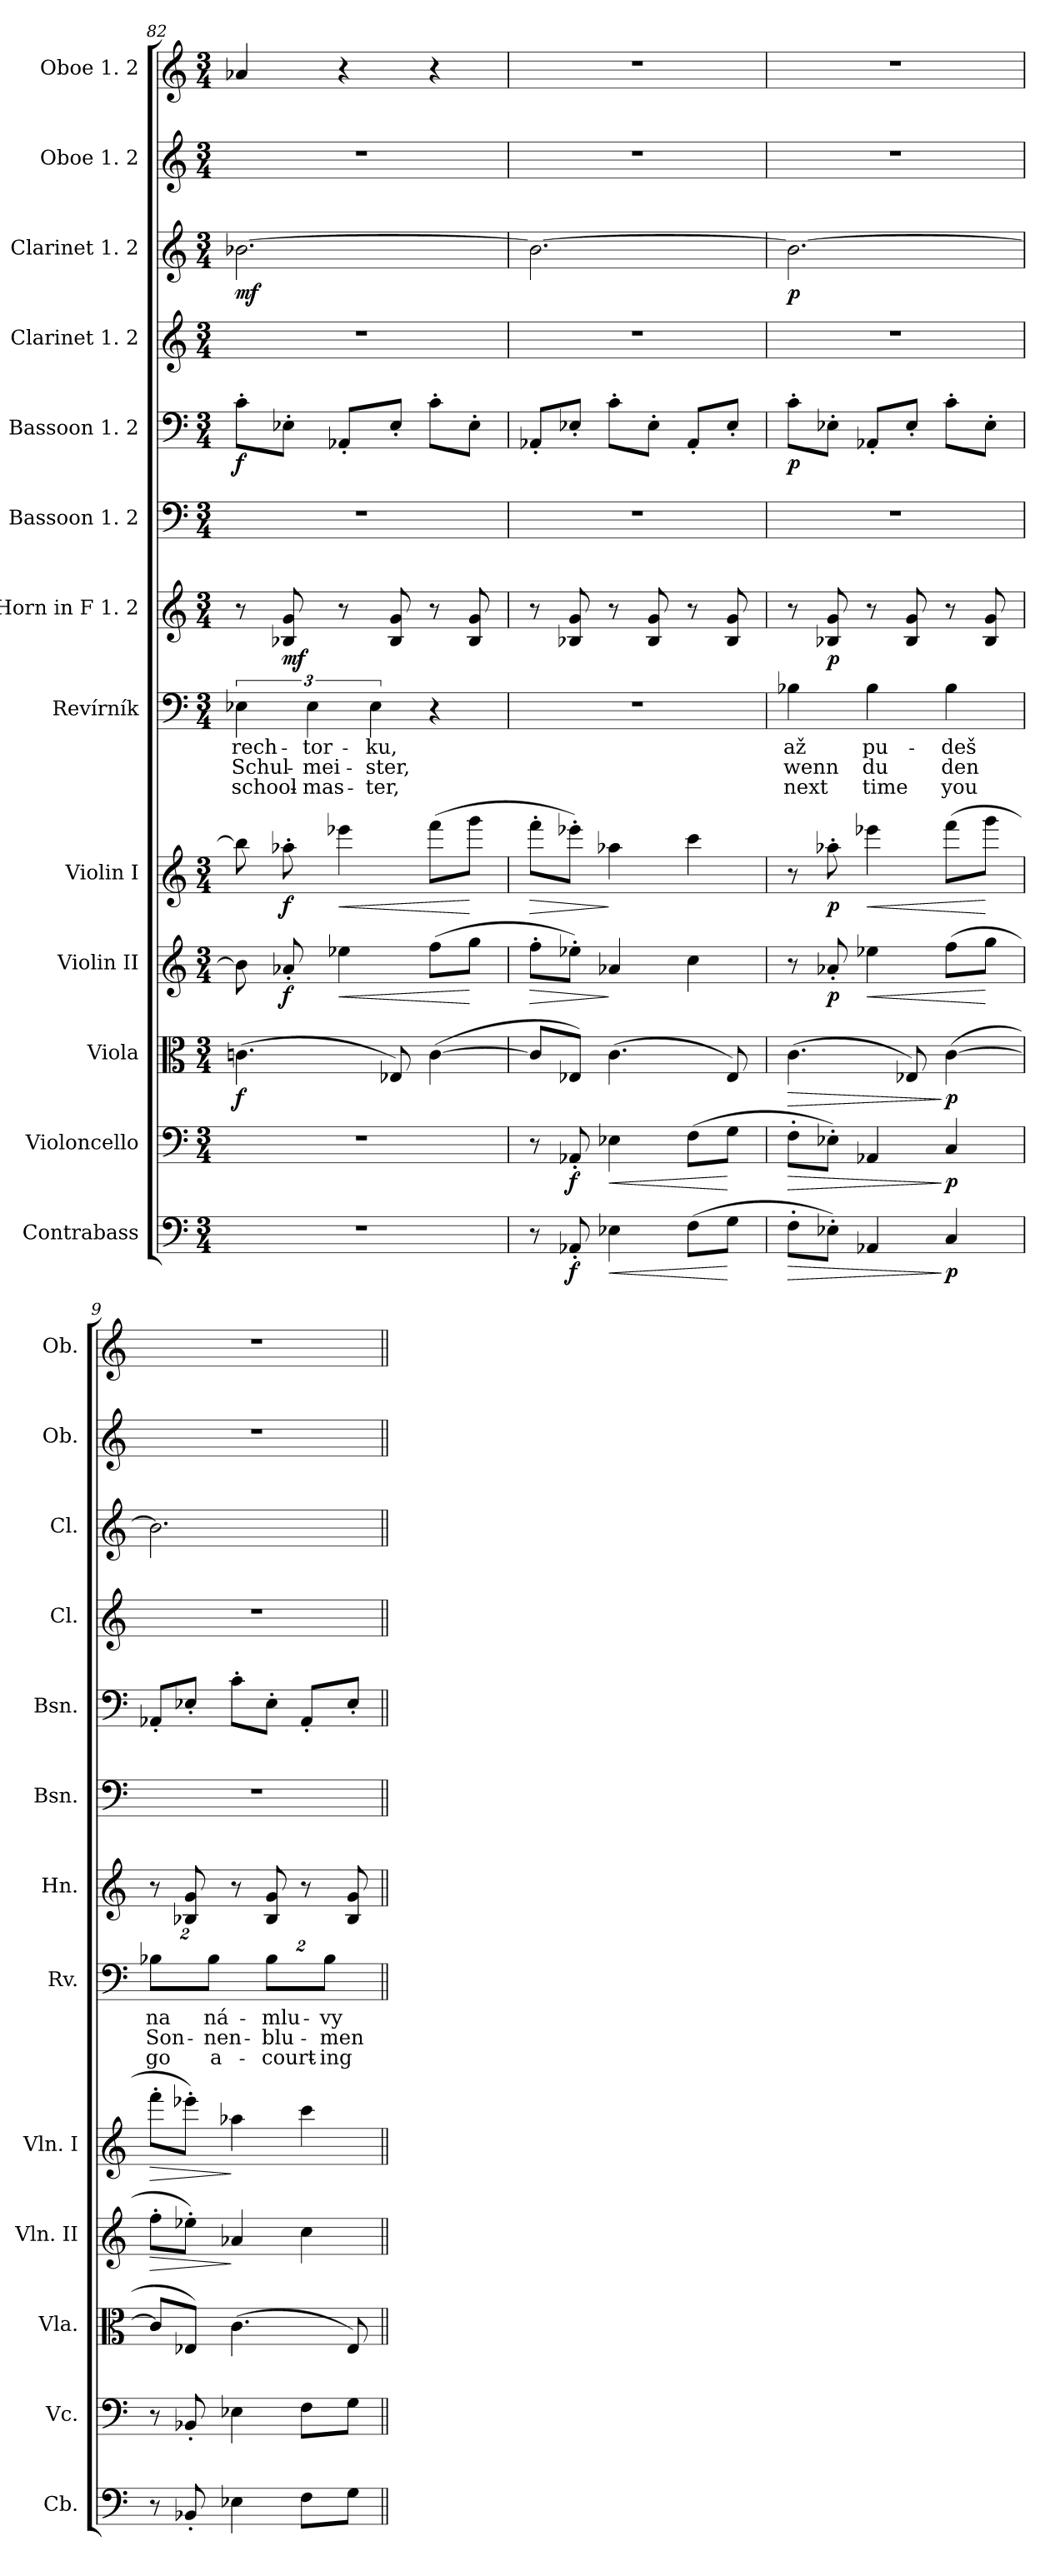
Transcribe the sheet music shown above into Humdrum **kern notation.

**kern	**dynam	**kern	**dynam	**kern	**dynam	**kern	**dynam	**kern	**dynam	**kern	**text	**text	**text	**kern	**dynam	**kern	**kern	**dynam	**kern	**kern	**dynam	**kern	**kern
*part13	*part13	*part12	*part12	*part11	*part11	*part10	*part10	*part9	*part9	*part8	*part8	*part8	*part8	*part7	*part7	*part6	*part5	*part5	*part4	*part3	*part3	*part2	*part1
*staff13	*staff13	*staff12	*staff12	*staff11	*staff11	*staff10	*staff10	*staff9	*staff9	*staff8	*staff8	*staff8	*staff8	*staff7	*staff7	*staff6	*staff5	*staff5	*staff4	*staff3	*staff3	*staff2	*staff1
*I"Contrabass	*	*I"Violoncello	*	*I"Viola	*	*I"Violin II	*	*I"Violin I	*	*I"Revírník	*	*	*	*I"Horn in F 1. 2	*	*I"Bassoon 1. 2	*I"Bassoon 1. 2	*	*I"Clarinet 1. 2	*I"Clarinet 1. 2	*	*I"Oboe 1. 2	*I"Oboe 1. 2
*I'Cb.	*	*I'Vc.	*	*I'Vla.	*	*I'Vln. II	*	*I'Vln. I	*	*I'Rv.	*	*	*	*I'Hn.	*	*I'Bsn.	*I'Bsn.	*	*I'Cl.	*I'Cl.	*	*I'Ob.	*I'Ob.
*clefF4	*	*clefF4	*	*clefC3	*	*clefG2	*	*clefG2	*	*clefF4	*	*	*	*clefG2	*	*clefF4	*clefF4	*	*clefG2	*clefG2	*	*clefG2	*clefG2
*ITrd7c12	*	*	*	*	*	*	*	*	*	*	*	*	*	*ITrd4c7	*	*	*	*	*ITrd1c2	*ITrd1c2	*	*	*
*k[]	*	*k[]	*	*k[]	*	*k[]	*	*k[]	*	*k[]	*	*	*	*k[b-]	*	*k[]	*k[]	*	*k[b-e-]	*k[b-e-]	*	*k[]	*k[]
*M3/4	*	*M3/4	*	*M3/4	*	*M3/4	*	*M3/4	*	*M3/4	*	*	*	*M3/4	*	*M3/4	*M3/4	*	*M3/4	*M3/4	*	*M3/4	*M3/4
=82	=82	=82	=82	=82	=82	=82	=82	=82	=82	=82	=82	=82	=82	=82	=82	=82	=82	=82	=82	=82	=82	=82	=82
!	!	!	!	!	!	!	!	!	!	!	!	!LO:LY:i	!	!	!	!	!	!	!	!	!	!	!
4%3r	.	4%3r	.	(4.cn	f	8b-]	.	8bb-]	.	6E-X	rech-	Schul-	school-	8r	.	4%3r	8c'\L	f	4%3r	[2.a-X	mf	4%3r	4a-X
.	.	.	.	.	.	8a-X'	f	8aa-X'	f	.	.	.	.	8E-X 8c	mf	.	8E-X'\J	.	.	.	.	.	.
!	!	!	!	!	!	!	!	!	!	!	!	!LO:LY:i	!	!	!	!	!	!	!	!	!	!	!
.	.	.	.	.	.	.	.	.	.	6E-	-tor-	-mei-	-mas-	.	.	.	.	.	.	.	.	.	.
!	!	!	!	!	!	!	!LO:HP:b	!	!LO:HP:b	!	!	!	!	!	!	!	!	!	!	!	!	!	!
.	.	.	.	.	.	4ee-X	<	4eee-X	<	.	.	.	.	8r	.	.	8AA-X'/L	.	.	.	.	.	4r
!	!	!	!	!	!	!	!	!	!	!	!	!LO:LY:i	!	!	!	!	!	!	!	!	!	!	!
.	.	.	.	.	.	.	.	.	.	6E-	-ku,	-ster,	-ter,	.	.	.	.	.	.	.	.	.	.
.	.	.	.	8E-X)	.	.	.	.	.	.	.	.	.	8E- 8c	.	.	8E-'/J	.	.	.	.	.	.
.	.	.	.	([4c	.	(8ffL	.	(8fffL	.	4r	.	.	.	8r	.	.	8c'\L	.	.	.	.	.	4r
.	.	.	.	.	.	8ggJ	[	8gggJ	[	.	.	.	.	8E- 8c	.	.	8E-'\J	.	.	.	.	.	.
=83	=83	=83	=83	=83	=83	=83	=83	=83	=83	=83	=83	=83	=83	=83	=83	=83	=83	=83	=83	=83	=83	=83	=83
!	!	!	!	!	!	!	!LO:HP:b	!	!LO:HP:b	!	!	!	!	!	!	!	!	!	!	!	!	!	!
8r	.	8r	.	8cL]	.	8ff'L	>	8fff'L	>	4%3r	.	.	.	8r	.	4%3r	8AA-X'/L	.	4%3r	2.a-_	.	4%3r	4%3r
8AAA-X'	f	8AA-X'	f	8E-XJ)	.	8ee-X'J)	.	8eee-X'J)	.	.	.	.	.	8E-X 8c	.	.	8E-X'/J	.	.	.	.	.	.
!	!LO:HP:b	!	!LO:HP:b	!	!	!	!	!	!	!	!	!	!	!	!	!	!	!	!	!	!	!	!
4EE-X	<	4E-X	<	(4.c	.	4a-X	]	4aa-X	]	.	.	.	.	8r	.	.	8c'\L	.	.	.	.	.	.
.	.	.	.	.	.	.	.	.	.	.	.	.	.	8E- 8c	.	.	8E-'\J	.	.	.	.	.	.
(8FFL	.	(8FL	.	.	.	4cc	.	4ccc	.	.	.	.	.	8r	.	.	8AA-'/L	.	.	.	.	.	.
8GGJ	[	8GJ	[	8E-)	.	.	.	.	.	.	.	.	.	8E- 8c	.	.	8E-'/J	.	.	.	.	.	.
=84	=84	=84	=84	=84	=84	=84	=84	=84	=84	=84	=84	=84	=84	=84	=84	=84	=84	=84	=84	=84	=84	=84	=84
!	!LO:HP:b	!	!LO:HP:b	!	!LO:HP:b	!	!	!	!	!	!	!LO:LY:i	!	!	!	!	!	!	!	!	!	!	!
8FF'L	>	8F'L	>	(4.c	>	8r	.	8r	.	4B-X	až	wenn	next	8r	.	4%3r	8c'\L	p	4%3r	2.a-_	p	4%3r	4%3r
8EE-X'J)	.	8E-X'J)	.	.	.	8a-X'	p	8aa-X'	p	.	.	.	.	8E-X 8c	p	.	8E-X'\J	.	.	.	.	.	.
!	!	!	!	!	!	!	!LO:HP:b	!	!LO:HP:b	!	!	!LO:LY:i	!	!	!	!	!	!	!	!	!	!	!
4AAA-X	.	4AA-X	.	.	.	4ee-X	<	4eee-X	<	4B-	pu-	du	time	8r	.	.	8AA-X'/L	.	.	.	.	.	.
.	.	.	.	8E-X)	.	.	.	.	.	.	.	.	.	8E- 8c	.	.	8E-'/J	.	.	.	.	.	.
!	!	!	!	!	!	!	!	!	!	!	!	!LO:LY:i	!	!	!	!	!	!	!	!	!	!	!
4CC	] p	4C	] p	([4c	] p	(8ffL	.	(8fffL	.	4B-	-deš	den	you	8r	.	.	8c'\L	.	.	.	.	.	.
.	.	.	.	.	.	8ggJ	[	8gggJ	[	.	.	.	.	8E- 8c	.	.	8E-'\J	.	.	.	.	.	.
=9	=9	=9	=9	=9	=9	=9	=9	=9	=9	=9	=9	=9	=9	=9	=9	=9	=9	=9	=9	=9	=9	=9	=9
!	!	!	!	!	!	!	!LO:HP:b	!	!LO:HP:b	!	!	!LO:LY:i	!	!	!	!	!	!	!	!	!	!	!
8r	.	8r	.	8cL]	.	8ff'L	>	8fff'L	>	16%3B-X\L	na	Son-	go	8r	.	4%3r	8AA-X'/L	.	4%3r	2.a-]	.	4%3r	4%3r
8BBB-X'	.	8BB-X'	.	8E-XJ)	.	8ee-X'J)	.	8eee-X'J)	.	.	.	.	.	8E-X 8c	.	.	8E-X'/J	.	.	.	.	.	.
!	!	!	!	!	!	!	!	!	!	!	!	!LO:LY:i	!	!	!	!	!	!	!	!	!	!	!
.	.	.	.	.	.	.	.	.	.	16%3B-\J	ná-	-nen-	a-	.	.	.	.	.	.	.	.	.	.
4EE-X	.	4E-X	.	(4.c	.	4a-X	]	4aa-X	]	.	.	.	.	8r	.	.	8c'\L	.	.	.	.	.	.
!	!	!	!	!	!	!	!	!	!	!	!	!LO:LY:i	!	!	!	!	!	!	!	!	!	!	!
.	.	.	.	.	.	.	.	.	.	16%3B-\L	-mlu-	-blu-	-court-	8E- 8c	.	.	8E-'\J	.	.	.	.	.	.
8FFiL	.	8FiL	.	.	.	4cc	.	4ccc	.	.	.	.	.	8r	.	.	8AA-'/L	.	.	.	.	.	.
!	!	!	!	!	!	!	!	!	!	!	!	!LO:LY:i	!	!	!	!	!	!	!	!	!	!	!
.	.	.	.	.	.	.	.	.	.	16%3B-\J	-vy	-men	-ing	.	.	.	.	.	.	.	.	.	.
8GGJ	.	8GJ	.	8E-)	.	.	.	.	.	.	.	.	.	8E- 8c	.	.	8E-'/J	.	.	.	.	.	.
=||	=||	=||	=||	=||	=||	=||	=||	=||	=||	=||	=||	=||	=||	=||	=||	=||	=||	=||	=||	=||	=||	=||	=||
*-	*-	*-	*-	*-	*-	*-	*-	*-	*-	*-	*-	*-	*-	*-	*-	*-	*-	*-	*-	*-	*-	*-	*-
